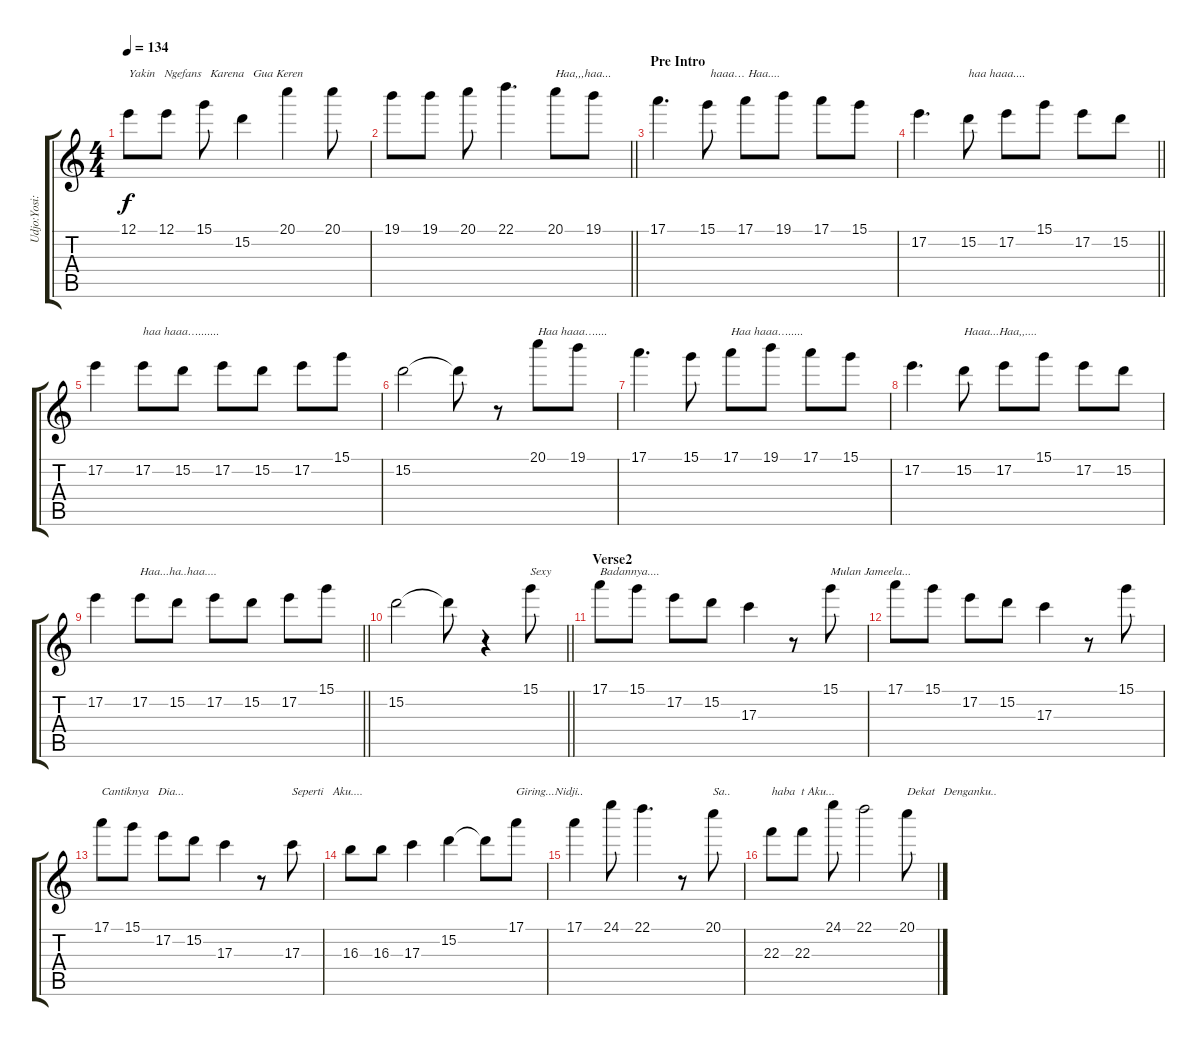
\track ("Udjo:Yosi:Odie:Tika:Gugum:Oon:" "Udjo:Yosi:") {instrument contrabass}
\staff {score tabs}
\tuning (E4 B3 G3 D3 A2 E2) {hide}
\ts (4 4)
\tempo 134
\clef g2
\ks c
12.1.8{txt "Yakin   Ngefans   Karena   Gua Keren" dy f} 12.1.8 15.1.8 15.2.4 20.1.4 20.1.8 |
\barLineRight lightlight
19.1.8 19.1.8 20.1.8 22.1.4{d} 20.1.8{txt "Haa,,,haa..." instrument contrabass} 19.1.8 |
\section ("" "Pre Intro")
17.1.4{d} 15.1.8{txt " haaa… Haa...."} 17.1.8 19.1.8 17.1.8 15.1.8 |
\barLineRight lightlight
17.2.4{d} 15.2.8{txt "haa haaa...."} 17.2.8 15.1.8 17.2.8 15.2.8 |
17.2.4 17.2.8{txt "haa haaa…......."} 15.2.8 17.2.8 15.2.8 17.2.8 15.1.8 |
15.2.2 15.2{t}.8 r.8 20.1.8{txt "Haa haaa…...."} 19.1.8 |
17.1.4{d} 15.1.8 17.1.8{txt "Haa haaa…....."} 19.1.8 17.1.8 15.1.8 |
17.2.4{d} 15.2.8{txt "Haaa...Haa,,...."} 17.2.8 15.1.8 17.2.8 15.2.8 |
\barLineRight lightlight
17.2.4 17.2.8{txt "Haa...ha..haa...."} 15.2.8 17.2.8 15.2.8 17.2.8 15.1.8 |
\barLineRight lightlight
15.2.2 15.2{t}.8 r.4 15.1.8{txt "Sexy " instrument viola} |
\section ("" "Verse2")
17.1.8{txt "Badannya...."} 15.1.8 17.2.8 15.2.8 17.3.4 r.8 15.1.8{txt "Mulan Jameela..."} |
17.1.8 15.1.8 17.2.8 15.2.8 17.3.4 r.8 15.1.8 |
17.1.8{txt "Cantiknya   Dia..."} 15.1.8 17.2.8 15.2.8 17.3.4 r.8 17.3.8{txt "Seperti   Aku...."} |
16.3.8 16.3.8 17.3.4 15.2.4 15.2{t}.8 17.1.8{txt "Giring...Nidji.." instrument violin} |
17.1.4 24.1.8 22.1.4{d} r.8 20.1.8{txt "Sa.."} |
22.3.8{txt "haba  t Aku..."} 22.3.8 24.1.8 22.1.2 20.1.8{txt "Dekat   Denganku.. "}
